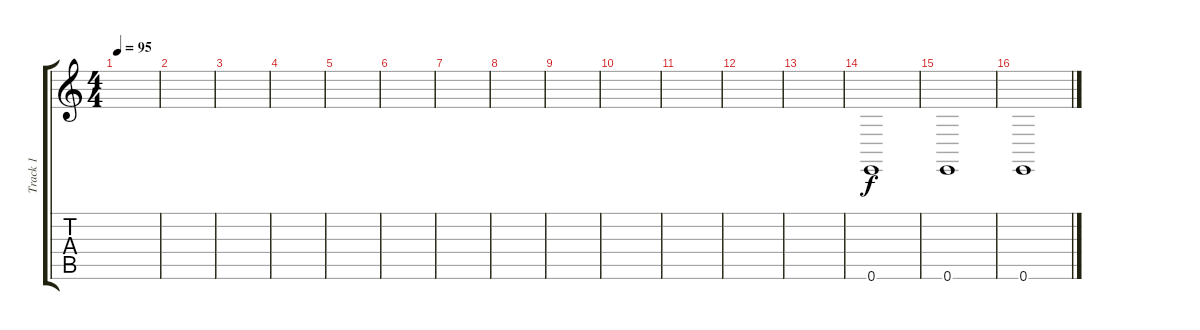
\track ("Track 1" "Track 1") {instrument timpani}
\staff {score tabs}
\tuning (E4 B3 G3 D3 A2 E2) {hide}
\ts (4 4)
\tempo 95
\clef g2
\ks c
|
|
|
|
|
|
|
|
|
|
|
|
|
0.6.1 |
0.6.1 |
0.6.1
